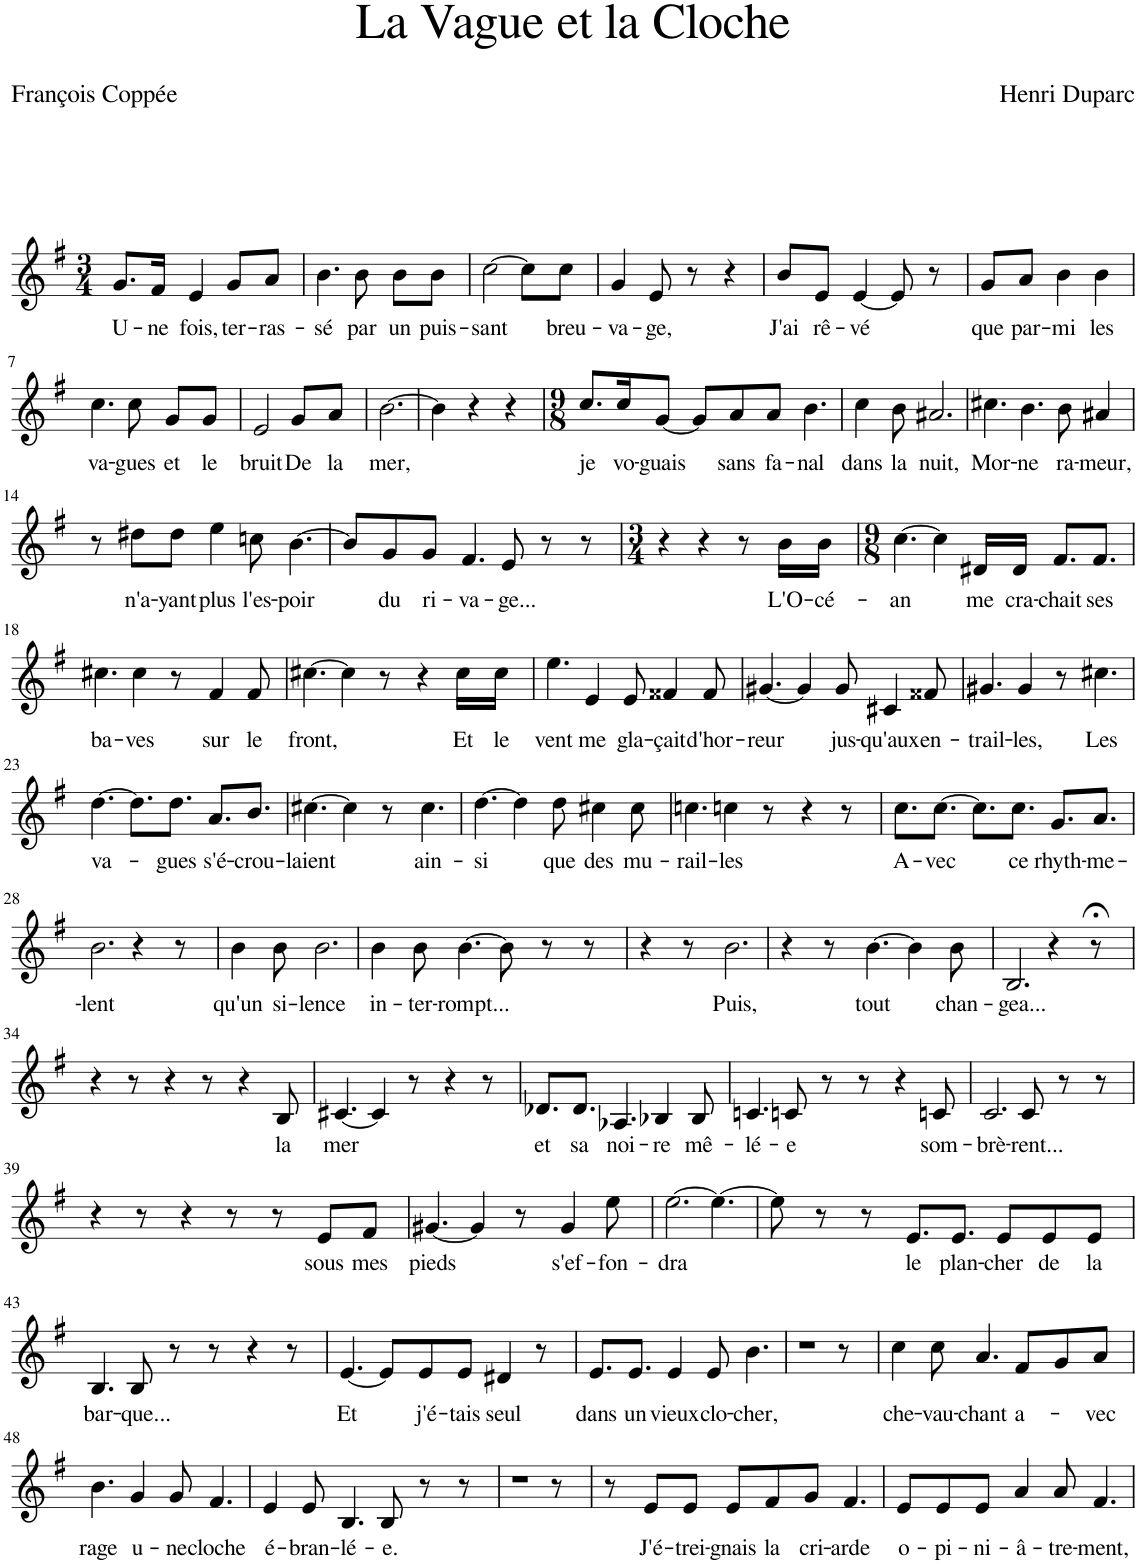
**kern	**text
*part1	*part1
*staff1	*staff1
*I"Piano	*
*I'Pno	*
*clefG2	*
*k[f#]	*
*M3/4	*
=1	=1
!	!LO:LY:b
8.g/L	U-
!	!LO:LY:b
16f#/Jk	-ne
!	!LO:LY:b
4e/	fois,
!	!LO:LY:b
8g/L	ter-
!	!LO:LY:b
8a/J	-ras-
=2	=2
!	!LO:LY:b
4.b\	-sé
!	!LO:LY:b
8b\	par
!	!LO:LY:b
8b\L	un
!	!LO:LY:b
8b\J	puis-
=3	=3
!	!LO:LY:b
[2cc\	-sant
8cc\L]	.
!	!LO:LY:b
8cc\J	breu-
=4	=4
!	!LO:LY:b
4g/	-va-
!	!LO:LY:b
8e/	-ge,
8r	.
4r	.
=5	=5
!	!LO:LY:b
8b/L	J'ai
!	!LO:LY:b
8e/J	rê-
!	!LO:LY:b
[4e/	-vé
8e/]	.
8r	.
=6	=6
!	!LO:LY:b
8g/L	que
!	!LO:LY:b
8a/J	par-
!	!LO:LY:b
4b\	-mi
!	!LO:LY:b
4b\	les
!!LO:LB:g=z
=7	=7
!	!LO:LY:b
4.cc\	va-
!	!LO:LY:b
8cc\	-gues
!	!LO:LY:b
8g/L	et
!	!LO:LY:b
8g/J	le
=8	=8
!	!LO:LY:b
2e/	bruit
!	!LO:LY:b
8g/L	De
!	!LO:LY:b
8a/J	la
=9	=9
!	!LO:LY:b
[2.b\	mer,
=10	=10
4b\]	.
4r	.
4r	.
=11	=11
*M9/8	*
!	!LO:LY:b
8.cc/L	je
!	!LO:LY:b
16cc/K	vo-
!	!LO:LY:b
[8g/J	-guais
8g/L]	.
!	!LO:LY:b
8a/	sans
!	!LO:LY:b
8a/J	fa-
!	!LO:LY:b
4.b\	-nal
=12	=12
!	!LO:LY:b
4cc\	dans
!	!LO:LY:b
8b\	la
!	!LO:LY:b
2.a#X/	nuit,
=13	=13
!	!LO:LY:b
4.cc#X\	Mor-
!	!LO:LY:b
4.b\	-ne
!	!LO:LY:b
8b\	ra-
!	!LO:LY:b
4a#X/	-meur,
!!LO:LB:g=z
=14	=14
8r	.
!	!LO:LY:b
8dd#X\L	n'a-
!	!LO:LY:b
8dd#\J	-yant
!	!LO:LY:b
4ee\	plus
!	!LO:LY:b
8ccn\	l'es-
!	!LO:LY:b
[4.b\	-poir
=15	=15
8b/L]	.
!	!LO:LY:b
8g/	du
!	!LO:LY:b
8g/J	ri-
!	!LO:LY:b
4.f#/	-va-
!	!LO:LY:b
8e/	-ge...
8r	.
8r	.
=16	=16
*M3/4	*
4r	.
4r	.
8r	.
!	!LO:LY:b
16b\LL	L'O-
!	!LO:LY:b
16b\JJ	-cé-
=17	=17
*M9/8	*
!	!LO:LY:b
[4.cc\	-an
4cc\]	.
!	!LO:LY:b
16d#X/LL	me
!	!LO:LY:b
16d#/JJ	cra-
!	!LO:LY:b
8.f#/L	-chait
!	!LO:LY:b
8.f#/J	ses
!!LO:LB:g=z
=18	=18
!	!LO:LY:b
4.cc#X\	ba-
!	!LO:LY:b
4cc#\	-ves
8r	.
!	!LO:LY:b
4f#/	sur
!	!LO:LY:b
8f#/	le
=19	=19
!	!LO:LY:b
[4.cc#X\	front,
4cc#\]	.
8r	.
4r	.
!	!LO:LY:b
16cc#\LL	Et
!	!LO:LY:b
16cc#\JJ	le
=20	=20
!	!LO:LY:b
4.ee\	vent
!	!LO:LY:b
4e/	me
!	!LO:LY:b
8e/	gla-
!	!LO:LY:b
4f##X/	-çait
!	!LO:LY:b
8f##/	d'hor-
=21	=21
!	!LO:LY:b
[4.g#X/	-reur
4g#/]	.
!	!LO:LY:b
8g#/	jus-
!	!LO:LY:b
4c#X/	-qu'aux
!	!LO:LY:b
8f##X/	en-
=22	=22
!	!LO:LY:b
4.g#X/	-trail-
!	!LO:LY:b
4g#/	-les,
8r	.
!	!LO:LY:b
4.cc#X\	Les
!!LO:LB:g=z
=23	=23
!	!LO:LY:b
[4.dd\	va-
8.dd\L]	.
!	!LO:LY:b
8.dd\J	-gues
!	!LO:LY:b
8.a/L	s'é-
!	!LO:LY:b
8.b/J	-crou-
=24	=24
!	!LO:LY:b
[4.cc#X\	-laient
4cc#\]	.
8r	.
!	!LO:LY:b
4.cc#\	ain-
=25	=25
!	!LO:LY:b
[4.dd\	-si
4dd\]	.
!	!LO:LY:b
8dd\	que
!	!LO:LY:b
4cc#X\	des
!	!LO:LY:b
8cc#\	mu-
=26	=26
!	!LO:LY:b
4.ccn\	-rail-
!	!LO:LY:b
4ccn\	-les
8r	.
4r	.
8r	.
=27	=27
!	!LO:LY:b
8.cc\L	A-
!	!LO:LY:b
[8.cc\J	-vec
8.cc\L]	.
!	!LO:LY:b
8.cc\J	ce
!	!LO:LY:b
8.g/L	rhyth-
!	!LO:LY:b
8.a/J	-me-
!!LO:LB:g=z
=28	=28
!	!LO:LY:b
2.b\	-lent
4r	.
8r	.
=29	=29
!	!LO:LY:b
4b\	qu'un
!	!LO:LY:b
8b\	si-
!	!LO:LY:b
2.b\	-lence
=30	=30
!	!LO:LY:b
4b\	in-
!	!LO:LY:b
8b\	-ter-
!	!LO:LY:b
[4.b\	-rompt...
8b\]	.
8r	.
8r	.
=31	=31
4r	.
8r	.
!	!LO:LY:b
2.b\	Puis,
=32	=32
4r	.
8r	.
!	!LO:LY:b
[4.b\	tout
4b\]	.
!	!LO:LY:b
8b\	chan-
=33	=33
!	!LO:LY:b
2.B/	-gea...
4r	.
8r;<	.
!!LO:LB:g=z
=34	=34
4r	.
8r	.
4r	.
8r	.
4r	.
!	!LO:LY:b
8B/	la
=35	=35
!	!LO:LY:b
[4.c#X/	mer
4c#/]	.
8r	.
4r	.
8r	.
=36	=36
!	!LO:LY:b
8.d-X/L	et
!	!LO:LY:b
8.d-/J	sa
!	!LO:LY:b
4.A-X/	noi-
!	!LO:LY:b
4B-X/	-re
!	!LO:LY:b
8B-/	mê-
=37	=37
!	!LO:LY:b
4.cn/	-lé-
!	!LO:LY:b
8cn/	-e
8r	.
8r	.
4r	.
!	!LO:LY:b
8cn/	som-
=38	=38
!	!LO:LY:b
2.c/	-brè-
!	!LO:LY:b
8c/	-rent...
8r	.
8r	.
!!LO:LB:g=z
=39	=39
4r	.
8r	.
4r	.
8r	.
8r	.
!	!LO:LY:b
8e/L	sous
!	!LO:LY:b
8f#/J	mes
=40	=40
!	!LO:LY:b
[4.g#X/	pieds
4g#/]	.
8r	.
!	!LO:LY:b
4g#/	s'ef-
!	!LO:LY:b
8ee\	-fon-
=41	=41
!	!LO:LY:b
[2.ee\	-dra
4.ee\_	.
=42	=42
8ee\]	.
8r	.
8r	.
!	!LO:LY:b
8.e/L	le
!	!LO:LY:b
8.e/J	plan-
!	!LO:LY:b
8e/L	-cher
!	!LO:LY:b
8e/	de
!	!LO:LY:b
8e/J	la
!!LO:LB:g=z
=43	=43
!	!LO:LY:b
4.B/	bar-
!	!LO:LY:b
8B/	-que...
8r	.
8r	.
4r	.
8r	.
=44	=44
!	!LO:LY:b
[4.e/	Et
8e/L]	.
!	!LO:LY:b
8e/	j'é-
!	!LO:LY:b
8e/J	-tais
!	!LO:LY:b
4d#X/	seul
8r	.
=45	=45
!	!LO:LY:b
8.e/L	dans
!	!LO:LY:b
8.e/J	un
!	!LO:LY:b
4e/	vieux
!	!LO:LY:b
8e/	clo-
!	!LO:LY:b
4.b\	-cher,
=46	=46
1r	.
8r	.
=47	=47
!	!LO:LY:b
4cc\	che-
!	!LO:LY:b
8cc\	-vau-
!	!LO:LY:b
4.a/	-chant
!	!LO:LY:b
8f#/L	a-
8g/	.
!	!LO:LY:b
8a/J	-vec
!!LO:LB:g=z
=48	=48
!	!LO:LY:b
4.b\	rage
!	!LO:LY:b
4g/	u-
!	!LO:LY:b
8g/	-ne
!	!LO:LY:b
4.f#/	cloche
=49	=49
!	!LO:LY:b
4e/	é-
!	!LO:LY:b
8e/	-bran-
!	!LO:LY:b
4.B/	-lé-
!	!LO:LY:b
8B/	-e.
8r	.
8r	.
=50	=50
1r	.
8r	.
=51	=51
8r	.
!	!LO:LY:b
8e/L	J'é-
!	!LO:LY:b
8e/J	-trei-
!	!LO:LY:b
8e/L	-gnais
!	!LO:LY:b
8f#/	la
!	!LO:LY:b
8g/J	cri-
!	!LO:LY:b
4.f#/	-arde
=52	=52
!	!LO:LY:b
8e/L	o-
!	!LO:LY:b
8e/	-pi-
!	!LO:LY:b
8e/J	-ni-
!	!LO:LY:b
4a/	-â-
!	!LO:LY:b
8a/	-tre-
!	!LO:LY:b
4.f#/	-ment,
=	=
*-	*-
